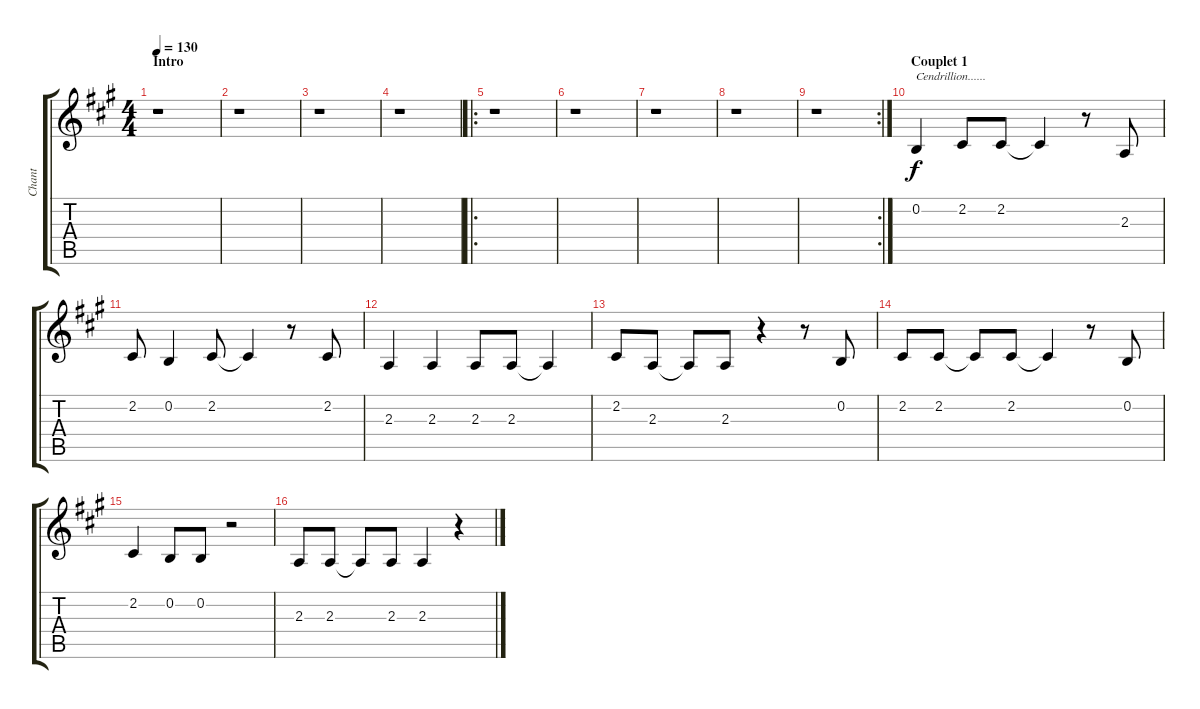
\track ("Chant" "Chant") {instrument acousticgrandpiano}
\staff {score tabs}
\tuning (E4 B3 G3 D3 A2 E2) {hide}
\ts (4 4)
\section ("" "Intro")
\tempo 130
\clef g2
\ks a
r.1{dy f instrument acousticgrandpiano} |
r.1 |
r.1 |
r.1 |
\ro
r.1 |
r.1 |
r.1 |
r.1 |
\rc 2
r.1 |
\section ("" "Couplet 1")
0.2.4{txt "Cendrillion......"} 2.2.8 2.2.8 2.2{t}.4 r.8 2.3.8 |
2.2.8 0.2.4 2.2.8 2.2{t}.4 r.8 2.2.8 |
2.3.4 2.3.4 2.3.8 2.3.8 2.3{t}.4 |
2.2.8 2.3.8 2.3{t}.8 2.3.8 r.4 r.8 0.2.8 |
2.2.8 2.2.8 2.2{t}.8 2.2.8 2.2{t}.4 r.8 0.2.8 |
2.2.4 0.2.8 0.2.8 r.2 |
2.3.8 2.3.8 2.3{t}.8 2.3.8 2.3.4 r.4
